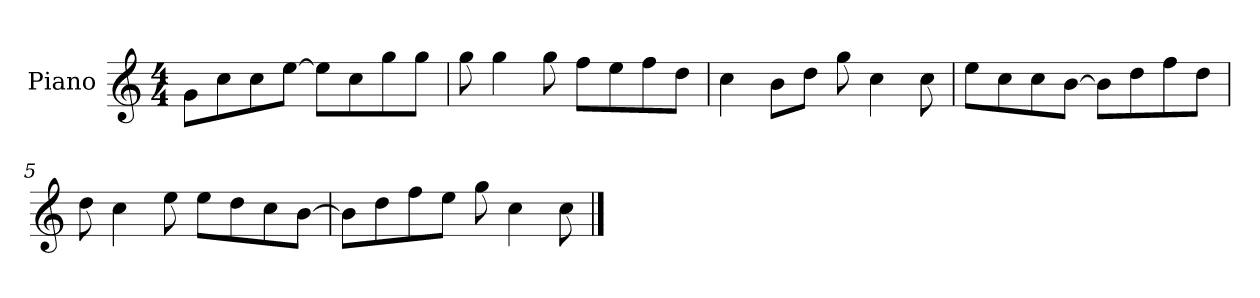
**kern
*part1
*staff1
*I"Piano
*I'P-no
*clefG2
*k[]
*M4/4
*MM90
=1
8g\L
8cc\
8cc\
[8ee\J
8ee\L]
8cc\
8gg\
8gg\J
=2
8gg\
4gg\
8gg\
8ff\L
8ee\
8ff\
8dd\J
=3
4cc\
8b\L
8dd\J
8gg\
4cc\
8cc\
=4
8ee\L
8cc\
8cc\
[8b\J
8b\L]
8dd\
8ff\
8dd\J
=5
8dd\
4cc\
8ee\
8ee\L
8dd\
8cc\
[8b\J
!!LO:LB:g=z
=6
8b\L]
8dd\
8ff\
8ee\J
8gg\
4cc\
8cc\
==
*-
